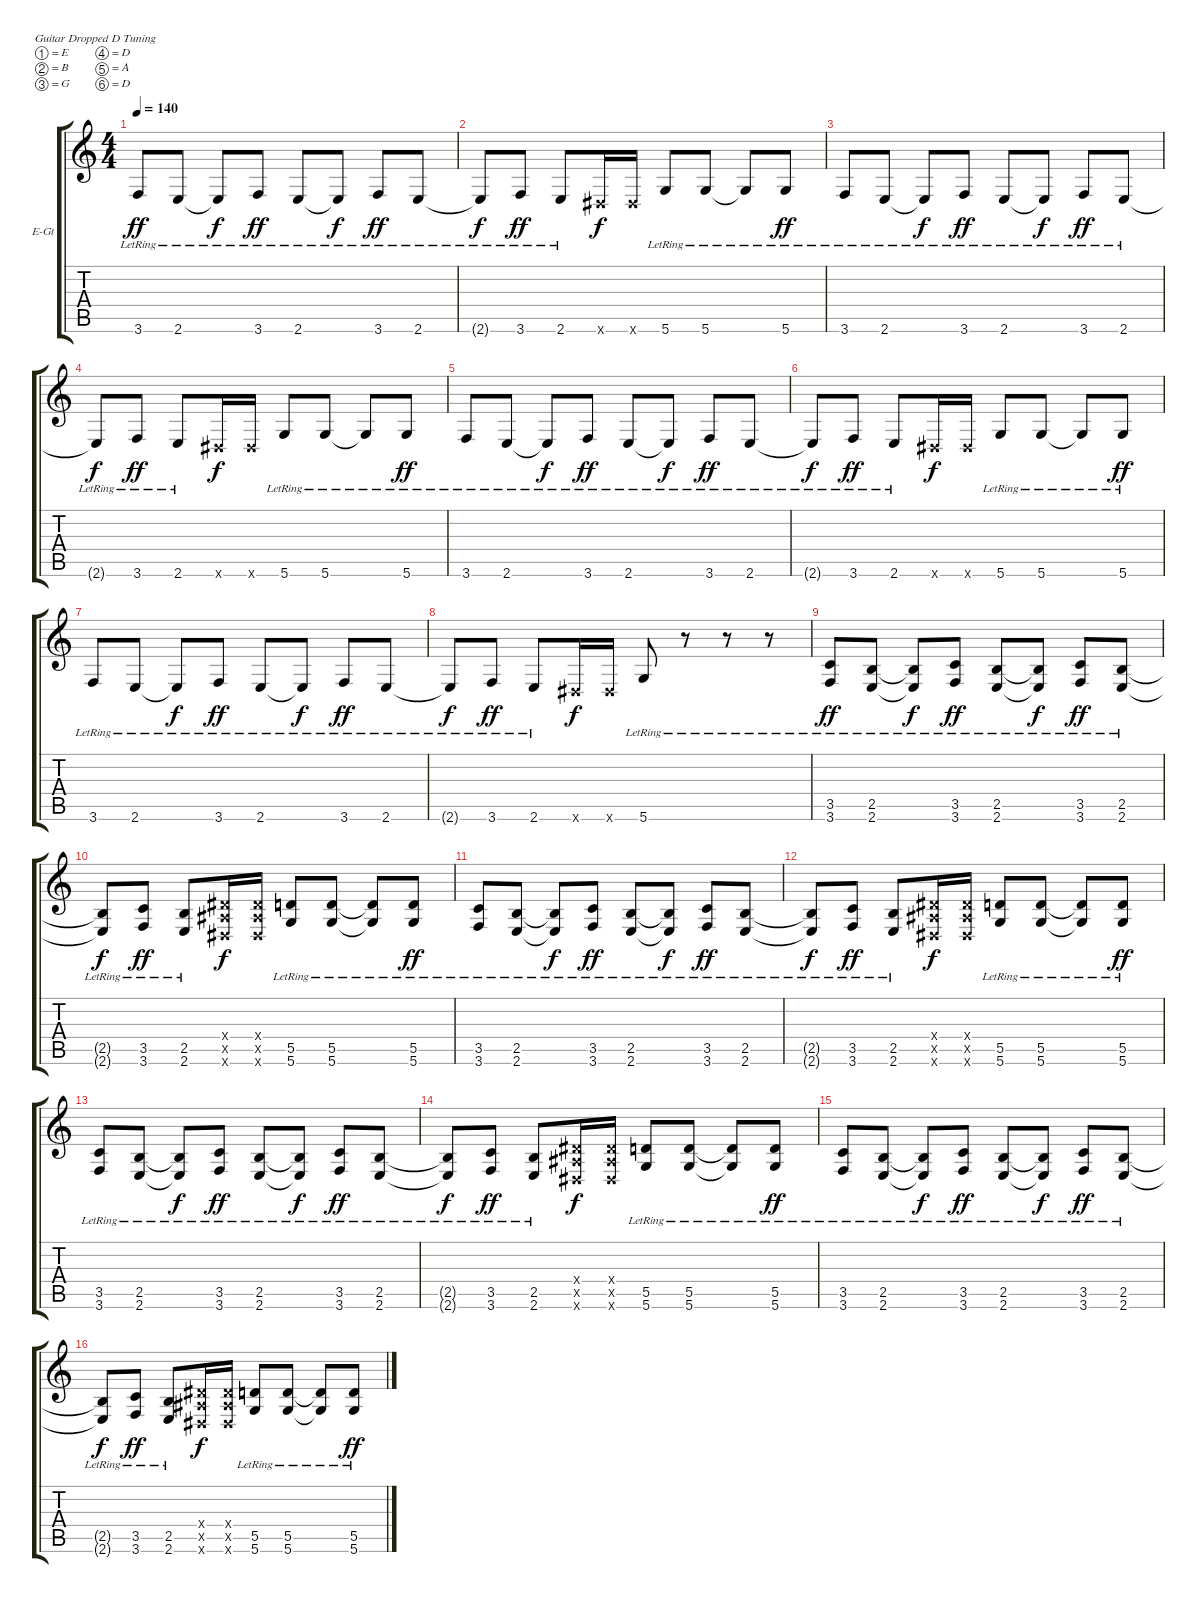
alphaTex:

\defaultSystemsLayout 4
\bracketExtendMode groupsimilarinstruments
\firstSystemTrackNameOrientation horizontal
\otherSystemsTrackNameOrientation horizontal
\track ("Electric Guitar" "E-Gt") {instrument distortionguitar}
\staff {score tabs}
\tuning (E4 B3 G3 D3 A2 D2)
\ts (4 4)
\tempo 140
\clef g2
\ks c
3.6{lr}.8{dy ff instrument distortionguitar} 2.6{lr}.8 2.6{lr t}.8{dy f} 3.6{lr}.8{dy ff} 2.6{lr}.8 2.6{lr t}.8{dy f} 3.6{lr}.8{dy ff} 2.6{lr}.8 |
2.6{lr t}.8{dy f} 3.6{lr}.8{dy ff} 2.6{lr}.8 1.6{x}.16{dy f} 1.6{x}.16 5.6{lr}.8 5.6{lr}.8 5.6{lr t}.8 5.6{lr}.8{dy ff} |
3.6{lr}.8 2.6{lr}.8 2.6{lr t}.8{dy f} 3.6{lr}.8{dy ff} 2.6{lr}.8 2.6{lr t}.8{dy f} 3.6{lr}.8{dy ff} 2.6{lr}.8 |
2.6{lr t}.8{dy f} 3.6{lr}.8{dy ff} 2.6{lr}.8 1.6{x}.16{dy f} 1.6{x}.16 5.6{lr}.8 5.6{lr}.8 5.6{lr t}.8 5.6{lr}.8{dy ff} |
3.6{lr}.8 2.6{lr}.8 2.6{lr t}.8{dy f} 3.6{lr}.8{dy ff} 2.6{lr}.8 2.6{lr t}.8{dy f} 3.6{lr}.8{dy ff} 2.6{lr}.8 |
2.6{lr t}.8{dy f} 3.6{lr}.8{dy ff} 2.6{lr}.8 1.6{x}.16{dy f} 1.6{x}.16 5.6{lr}.8 5.6{lr}.8 5.6{lr t}.8 5.6{lr}.8{dy ff} |
3.6{lr}.8 2.6{lr}.8 2.6{lr t}.8{dy f} 3.6{lr}.8{dy ff} 2.6{lr}.8 2.6{lr t}.8{dy f} 3.6{lr}.8{dy ff} 2.6{lr}.8 |
2.6{lr t}.8{dy f} 3.6{lr}.8{dy ff} 2.6{lr}.8 1.6{x}.16{dy f} 1.6{x}.16 5.6{lr}.8 r.8 r.8 r.8 |
(3.5{lr} 3.6{lr}).8{dy ff} (2.5{lr} 2.6{lr}).8 (2.5{lr t} 2.6{lr t}).8{dy f} (3.5{lr} 3.6{lr}).8{dy ff} (2.5{lr} 2.6{lr}).8 (2.5{lr t} 2.6{lr t}).8{dy f} (3.5{lr} 3.6{lr}).8{dy ff} (2.5{lr} 2.6{lr}).8 |
(2.5{lr t} 2.6{lr t}).8{dy f} (3.5{lr} 3.6{lr}).8{dy ff} (2.5{lr} 2.6{lr}).8 (1.4{x} 1.5{x} 1.6{x}).16{dy f} (1.4{x} 1.5{x} 1.6{x}).16 (5.5{lr} 5.6{lr}).8 (5.5{lr} 5.6{lr}).8 (5.5{lr t} 5.6{lr t}).8 (5.5{lr} 5.6{lr}).8{dy ff} |
(3.5{lr} 3.6{lr}).8 (2.5{lr} 2.6{lr}).8 (2.5{lr t} 2.6{lr t}).8{dy f} (3.5{lr} 3.6{lr}).8{dy ff} (2.5{lr} 2.6{lr}).8 (2.5{lr t} 2.6{lr t}).8{dy f} (3.5{lr} 3.6{lr}).8{dy ff} (2.5{lr} 2.6{lr}).8 |
(2.5{lr t} 2.6{lr t}).8{dy f} (3.5{lr} 3.6{lr}).8{dy ff} (2.5{lr} 2.6{lr}).8 (1.4{x} 1.5{x} 1.6{x}).16{dy f} (1.4{x} 1.5{x} 1.6{x}).16 (5.5{lr} 5.6{lr}).8 (5.5{lr} 5.6{lr}).8 (5.5{lr t} 5.6{lr t}).8 (5.5{lr} 5.6{lr}).8{dy ff} |
(3.5{lr} 3.6{lr}).8 (2.5{lr} 2.6{lr}).8 (2.5{lr t} 2.6{lr t}).8{dy f} (3.5{lr} 3.6{lr}).8{dy ff} (2.5{lr} 2.6{lr}).8 (2.5{lr t} 2.6{lr t}).8{dy f} (3.5{lr} 3.6{lr}).8{dy ff} (2.5{lr} 2.6{lr}).8 |
(2.5{lr t} 2.6{lr t}).8{dy f} (3.5{lr} 3.6{lr}).8{dy ff} (2.5{lr} 2.6{lr}).8 (1.4{x} 1.5{x} 1.6{x}).16{dy f} (1.4{x} 1.5{x} 1.6{x}).16 (5.5{lr} 5.6{lr}).8 (5.5{lr} 5.6{lr}).8 (5.5{lr t} 5.6{lr t}).8 (5.5{lr} 5.6{lr}).8{dy ff} |
(3.5{lr} 3.6{lr}).8 (2.5{lr} 2.6{lr}).8 (2.5{lr t} 2.6{lr t}).8{dy f} (3.5{lr} 3.6{lr}).8{dy ff} (2.5{lr} 2.6{lr}).8 (2.5{lr t} 2.6{lr t}).8{dy f} (3.5{lr} 3.6{lr}).8{dy ff} (2.5{lr} 2.6{lr}).8 |
(2.5{lr t} 2.6{lr t}).8{dy f} (3.5{lr} 3.6{lr}).8{dy ff} (2.5{lr} 2.6{lr}).8 (1.4{x} 1.5{x} 1.6{x}).16{dy f} (1.4{x} 1.5{x} 1.6{x}).16 (5.5{lr} 5.6{lr}).8 (5.5{lr} 5.6{lr}).8 (5.5{lr t} 5.6{lr t}).8 (5.5{lr} 5.6{lr}).8{dy ff}
